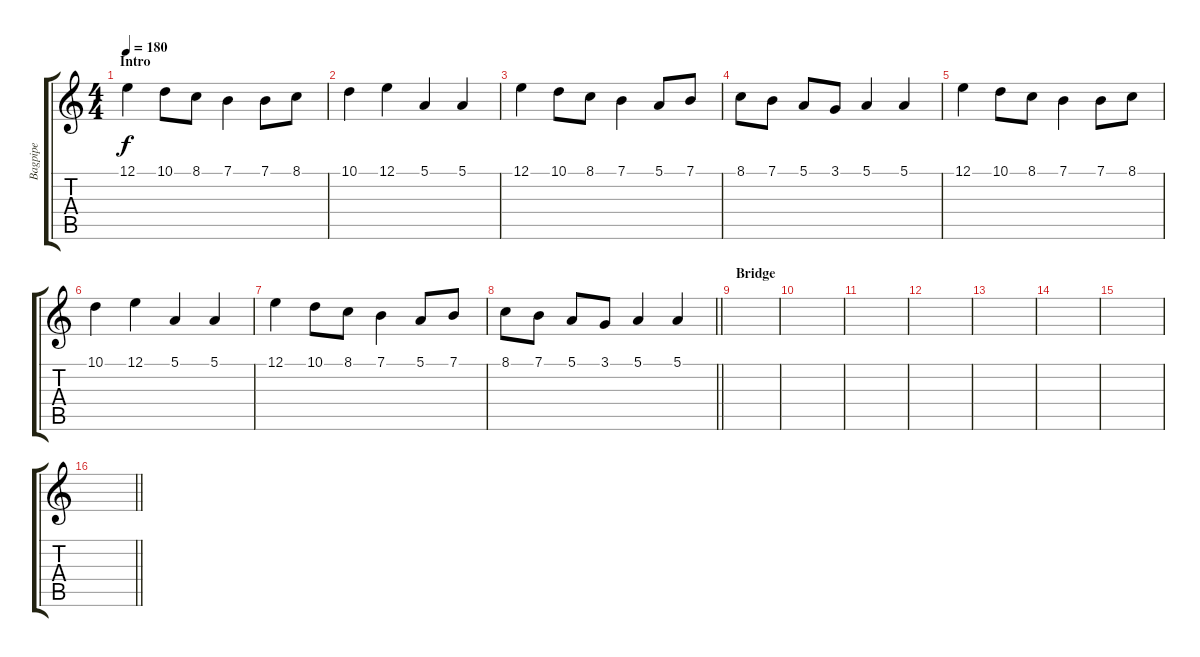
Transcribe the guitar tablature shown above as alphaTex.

\track ("Bagpipe" "Bagpipe") {instrument bagpipe}
\staff {score tabs}
\tuning (E4 B3 G3 D3 A2 E2) {hide}
\ts (4 4)
\section ("" "Intro")
\tempo 180
\clef g2
\ks c
12.1.4{dy f volume 16} 10.1.8 8.1.8 7.1.4 7.1.8 8.1.8 |
10.1.4 12.1.4 5.1.4 5.1.4 |
12.1.4 10.1.8 8.1.8 7.1.4 5.1.8 7.1.8 |
8.1.8 7.1.8 5.1.8 3.1.8 5.1.4 5.1.4 |
12.1.4 10.1.8 8.1.8 7.1.4 7.1.8 8.1.8 |
10.1.4 12.1.4 5.1.4 5.1.4 |
12.1.4 10.1.8 8.1.8 7.1.4 5.1.8 7.1.8 |
\barLineRight lightlight
8.1.8 7.1.8 5.1.8 3.1.8 5.1.4 5.1.4 |
\section ("" "Bridge")
|
|
|
|
|
|
|
\barLineRight lightlight
